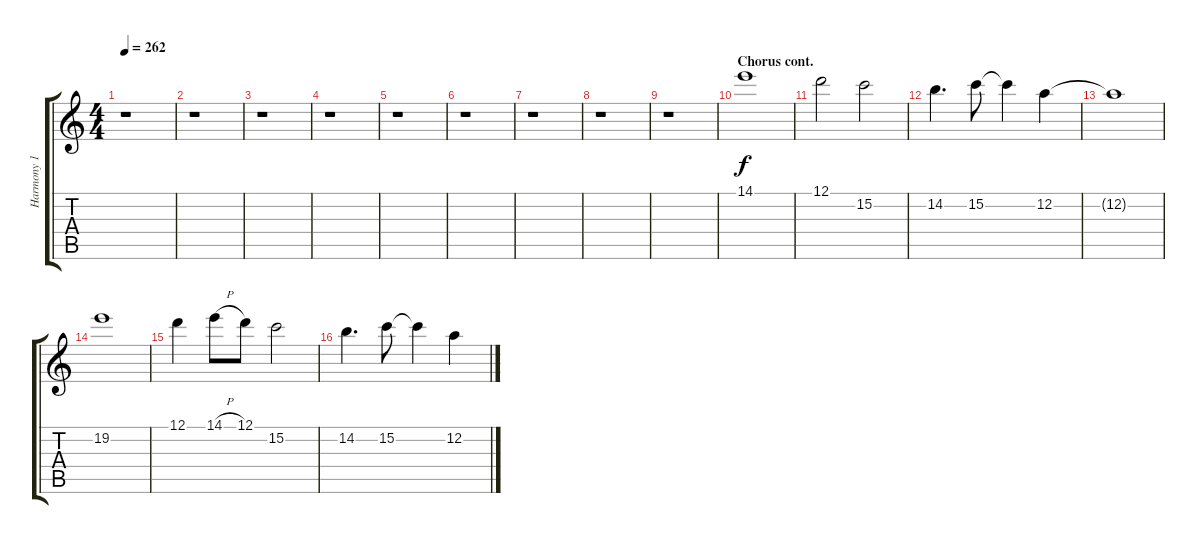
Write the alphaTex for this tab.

\track ("Harmony 1" "Harmony 1") {instrument overdrivenguitar}
\staff {score tabs}
\tuning (D4 A3 F3 C3 G2 C2) {hide}
\ts (4 4)
\tempo 262
\clef g2
\ks aminor
r.1{dy f} |
r.1 |
r.1 |
r.1 |
r.1 |
r.1 |
r.1 |
r.1 |
r.1 |
\section ("" "Chorus cont.")
14.1.1 |
12.1.2 15.2.2 |
14.2.4{d} 15.2.8 15.2{t}.4 12.2.4 |
12.2{t}.1 |
19.2.1 |
12.1.4 14.1{h}.8 12.1.8 15.2.2 |
14.2.4{d} 15.2.8 15.2{t}.4 12.2.4
